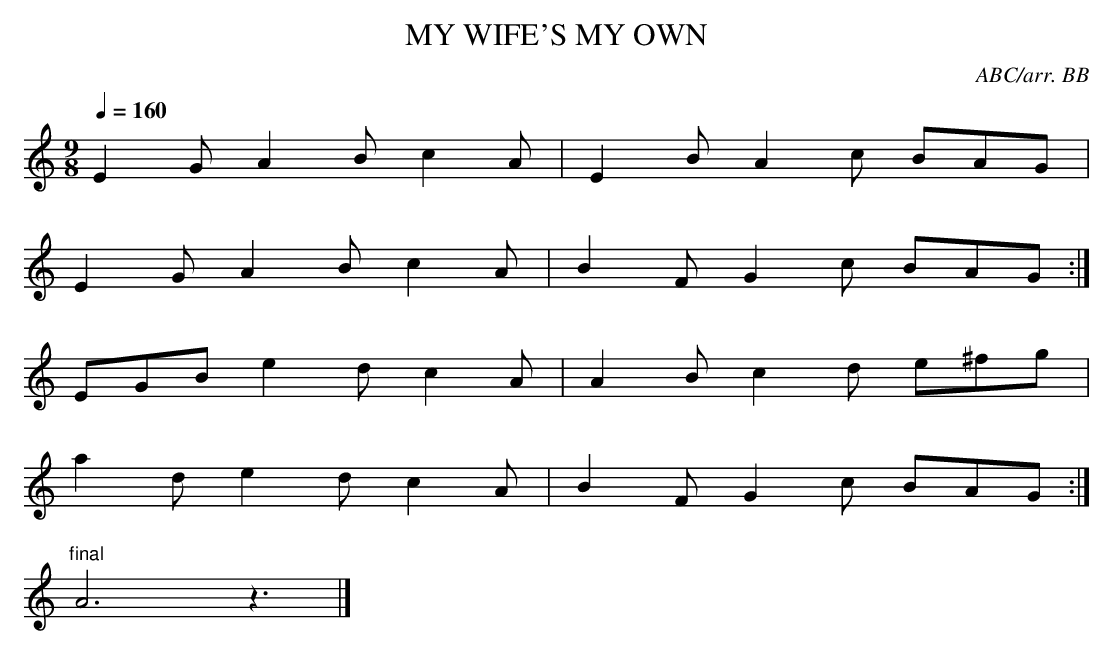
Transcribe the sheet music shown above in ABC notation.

X:1
T:MY WIFE'S MY OWN
C:ABC/arr. BB
L:1/8
M:9/8
Q:1/4=160
K:Am
E2G A2B c2A|E2B A2c BAG|
E2G A2B c2A|B2F G2c BAG:|
EGB e2d c2A|A2B c2d e^fg|
a2d e2d c2A|B2F G2c BAG:|
"final"A6z3|]
